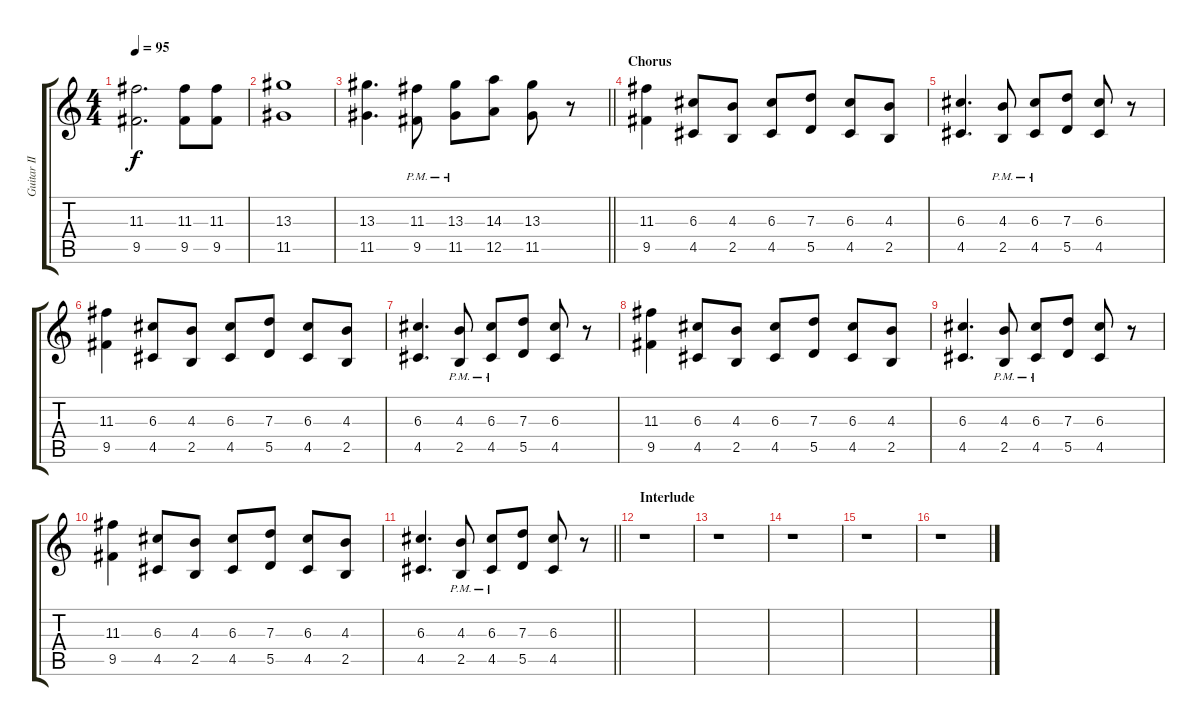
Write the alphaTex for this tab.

\track ("Guitar II" "Guitar II") {instrument overdrivenguitar}
\staff {score tabs}
\tuning (E4 B3 G3 D3 A2 E2) {hide}
\ts (4 4)
\tempo 95
\clef g2
\ks c
(11.3 9.5).2{d dy f} (11.3 9.5).8 (11.3 9.5).8 |
(13.3 11.5).1 |
\barLineRight lightlight
(13.3 11.5).4{d} (11.3{pm} 9.5{pm}).8 (13.3{pm} 11.5{pm}).8 (14.3 12.5).8 (13.3 11.5).8 r.8 |
\section ("" "Chorus")
(11.3 9.5).4 (6.3 4.5).8 (4.3 2.5).8 (6.3 4.5).8 (7.3 5.5).8 (6.3 4.5).8 (4.3 2.5).8 |
(6.3 4.5).4{d} (4.3{pm} 2.5{pm}).8 (6.3{pm} 4.5{pm}).8 (7.3 5.5).8 (6.3 4.5).8 r.8 |
(11.3 9.5).4 (6.3 4.5).8 (4.3 2.5).8 (6.3 4.5).8 (7.3 5.5).8 (6.3 4.5).8 (4.3 2.5).8 |
(6.3 4.5).4{d} (4.3{pm} 2.5{pm}).8 (6.3{pm} 4.5{pm}).8 (7.3 5.5).8 (6.3 4.5).8 r.8 |
(11.3 9.5).4 (6.3 4.5).8 (4.3 2.5).8 (6.3 4.5).8 (7.3 5.5).8 (6.3 4.5).8 (4.3 2.5).8 |
(6.3 4.5).4{d} (4.3{pm} 2.5{pm}).8 (6.3{pm} 4.5{pm}).8 (7.3 5.5).8 (6.3 4.5).8 r.8 |
(11.3 9.5).4 (6.3 4.5).8 (4.3 2.5).8 (6.3 4.5).8 (7.3 5.5).8 (6.3 4.5).8 (4.3 2.5).8 |
\barLineRight lightlight
(6.3 4.5).4{d} (4.3{pm} 2.5{pm}).8 (6.3{pm} 4.5{pm}).8 (7.3 5.5).8 (6.3 4.5).8 r.8 |
\section ("" "Interlude")
r.1 |
r.1 |
r.1 |
r.1 |
r.1
